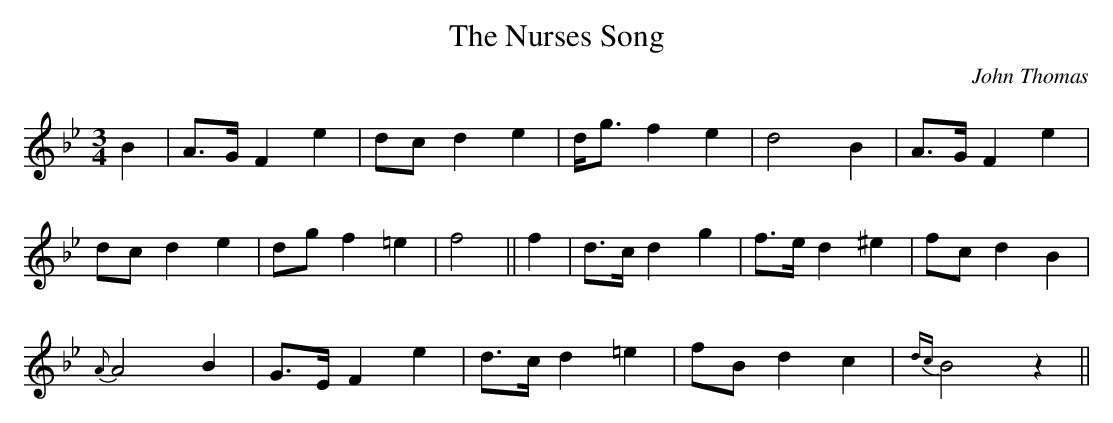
X:1
T:Nurses Song, The
C:John Thomas
M:3/4
L:1/8
K:Bb
B2|A>G F2e2|dc d2e2|d<g f2e2|d4 B2|A>G F2e2|
dc d2e2|dg f2=e2|f4||f2|d>c d2g2|f>e d2^e2|fc d2 B2|
{A}A4 B2|G>E F2e2|d>c d2=e2|fB d2 c2|{dc}B4 z2||
